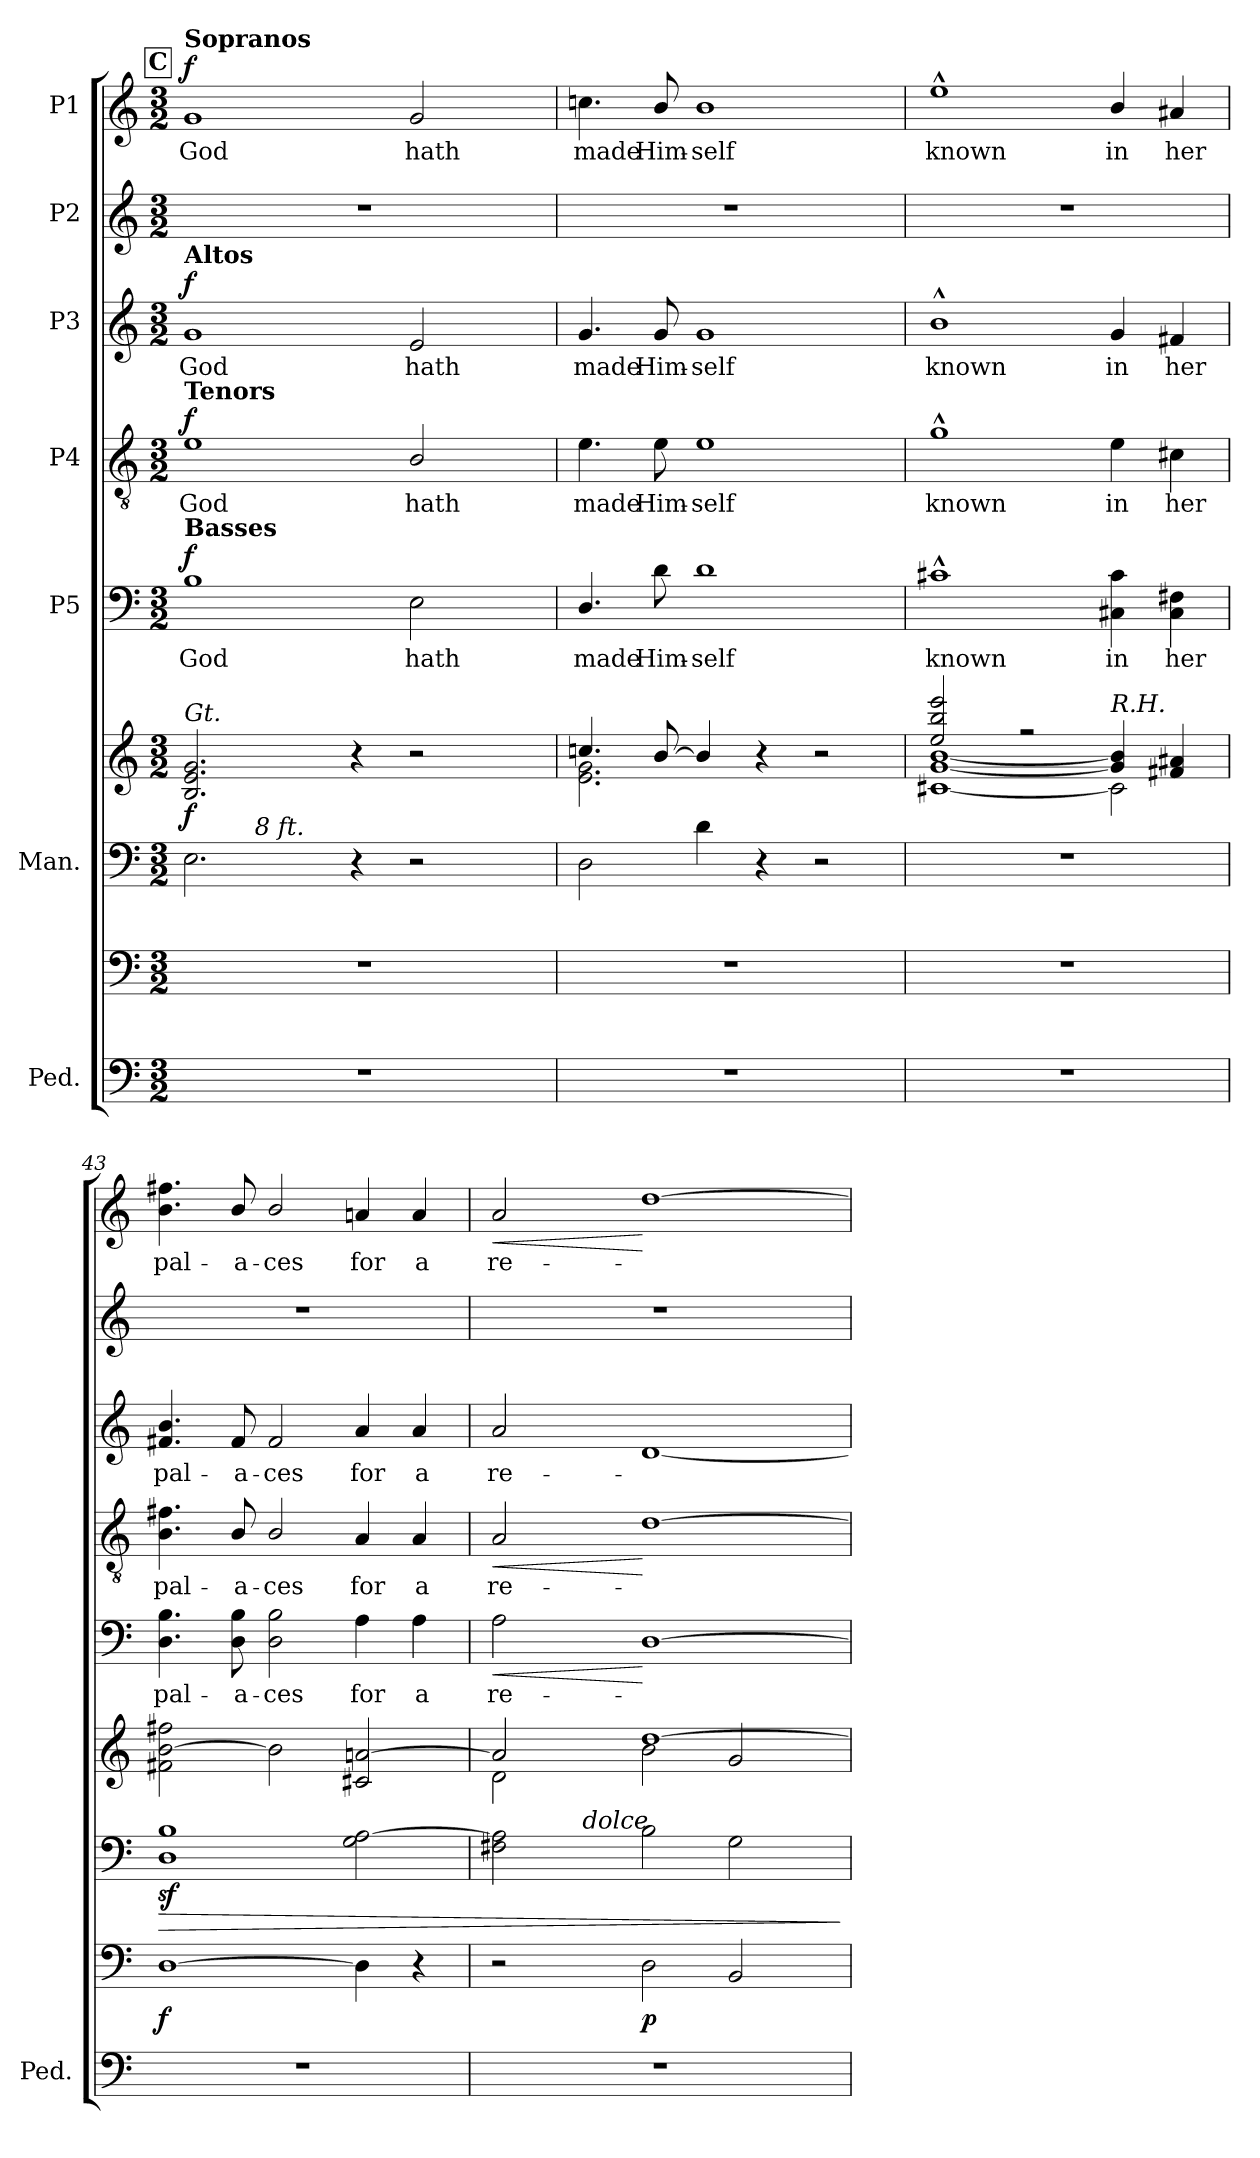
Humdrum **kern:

**kern	**kern	**dynam	**kern	**kern	**dynam	**kern	**text	**dynam	**kern	**text	**dynam	**kern	**text	**dynam	**kern	**kern	**text	**dynam
*part7	*part7	*part7	*part6	*part6	*part6	*part5	*part5	*part5	*part4	*part4	*part4	*part3	*part3	*part3	*part2	*part1	*part1	*part1
*staff9	*staff8	*staff8/9	*staff7	*staff6	*staff6/7	*staff5	*staff5	*staff5	*staff4	*staff4	*staff4	*staff3	*staff3	*staff3	*staff2	*staff1	*staff1	*staff1
*I"Ped.	*	*	*I"Man.	*	*	*I"P5	*	*	*I"P4	*	*	*I"P3	*	*	*I"P2	*I"P1	*	*
*I'Ped.	*	*	*	*	*	*	*	*	*	*	*	*	*	*	*	*	*	*
!!LO:PB:g=z
*clefF4	*clefF4	*	*clefF4	*clefG2	*	*clefF4	*	*	*clefGv2	*	*	*clefG2	*	*	*clefG2	*clefG2	*	*
*	*	*	*	*	*	*	*	*	*ITrd7c12	*	*	*	*	*	*	*	*	*
*k[]	*k[]	*	*k[]	*k[]	*	*k[]	*	*	*k[]	*	*	*k[]	*	*	*k[]	*k[]	*	*
*C:	*C:	*	*C:	*C:	*	*C:	*	*	*C:	*	*	*C:	*	*	*C:	*C:	*	*
*M3/2	*M3/2	*	*M3/2	*M3/2	*	*M3/2	*	*	*M3/2	*	*	*M3/2	*	*	*M3/2	*M3/2	*	*
!!LO:REH:place=s1:B:color=#000000:enc=box:fs=17.1407:t=C
=40	=40	=40	=40	=40	=40	=40	=40	=40	=40	=40	=40	=40	=40	=40	=40	=40	=40	=40
!LO:N:vis=1	!LO:N:vis=1	!	!	!	!	!	!	!	!	!	!	!	!	!	!	!	!	!
!	!	!	!	!	!	!	!LO:LY:b:color=#000000	!	!	!	!	!	!	!	!	!	!	!
!	!	!	!	!	!	!	!	!	!	!LO:LY:b:color=#000000	!	!	!	!	!	!	!	!
!	!	!	!	!	!	!	!	!	!	!	!	!	!LO:LY:b:color=#000000	!	!LO:N:vis=1	!	!	!
!	!	!	!	!	!	!	!	!	!	!	!	!	!	!	!	!LO:TX:a:B:t=Sopranos	!	!
!	!	!	!	!	!	!	!	!	!	!	!	!LO:TX:a:B:t=Altos	!	!	!	!	!	!
!	!	!	!	!	!	!	!	!	!LO:TX:a:B:t=Tenors	!	!	!	!	!	!	!	!	!
!	!	!	!	!	!	!LO:TX:a:B:t=Basses	!	!	!	!	!	!	!	!	!	!	!	!
!	!	!	!	!LO:TX:a:i:t=Gt.	!	!	!	!	!	!	!	!	!	!	!	!	!	!
!	!	!	!	!	!	!	!	!	!	!	!	!	!	!	!	!	!LO:LY:b:color=#000000	!
*	*	*	*^	*	*	*	*	*	*	*	*	*	*	*	*	*	*	*
1.r	1.r	.	2.Ei\	8ryy	2.Bi/ 2.ei 2.gi	f	1Bi	God	f	1Ei	God	f	1gi	God	f	1.r	1gi	God	f
.	.	.	.	16ryy	.	.	.	.	.	.	.	.	.	.	.	.	.	.	.
.	.	.	.	256.ryy	.	.	.	.	.	.	.	.	.	.	.	.	.	.	.
!	!	!	!	!LO:TX:a:i:t=8 ft.	!	!	!	!	!	!	!	!	!	!	!	!	!	!	!
.	.	.	.	1ryy	.	.	.	.	.	.	.	.	.	.	.	.	.	.	.
.	.	.	4r	.	4r	.	.	.	.	.	.	.	.	.	.	.	.	.	.
!	!	!	!	!	!	!	!	!LO:LY:b:color=#000000	!	!	!	!	!	!	!	!	!	!	!
!	!	!	!	!	!	!	!	!	!	!	!LO:LY:b:color=#000000	!	!	!	!	!	!	!	!
!	!	!	!	!	!	!	!	!	!	!	!	!	!	!LO:LY:b:color=#000000	!	!	!	!	!
!	!	!	!	!	!	!	!	!	!	!	!	!	!	!	!	!	!	!LO:LY:b:color=#000000	!
.	.	.	2r	.	2r	.	2Ei\	hath	.	2BBi/	hath	.	2ei/	hath	.	.	2gi/	hath	.
.	.	.	.	4ryy	.	.	.	.	.	.	.	.	.	.	.	.	.	.	.
.	.	.	.	32ryy	.	.	.	.	.	.	.	.	.	.	.	.	.	.	.
.	.	.	.	64ryy	.	.	.	.	.	.	.	.	.	.	.	.	.	.	.
.	.	.	.	128ryy	.	.	.	.	.	.	.	.	.	.	.	.	.	.	.
.	.	.	.	512ryy	.	.	.	.	.	.	.	.	.	.	.	.	.	.	.
=41	=41	=41	=41	=41	=41	=41	=41	=41	=41	=41	=41	=41	=41	=41	=41	=41	=41	=41	=41
!LO:N:vis=1	!LO:N:vis=1	!	!	!	!	!	!	!	!	!	!	!	!	!	!	!	!	!	!
*	*	*	*v	*v	*^	*	*	*	*	*	*	*	*	*	*	*	*	*	*
*	*	*	*^	*	*	*	*	*	*	*	*	*	*	*	*	*	*	*	*
!	!	!	!	!	!	!	!	!	!LO:LY:b:color=#000000	!	!	!	!	!	!	!	!	!	!	!
*	*	*	*v	*v	*	*	*	*	*	*	*	*	*	*	*	*	*	*	*	*
*	*	*	*^	*	*	*	*	*	*	*	*	*	*	*	*	*	*	*	*
!	!	!	!	!	!	!	!	!	!	!	!	!LO:LY:b:color=#000000	!	!	!	!	!	!	!	!
*	*	*	*v	*v	*	*	*	*	*	*	*	*	*	*	*	*	*	*	*	*
*	*	*	*^	*	*	*	*	*	*	*	*	*	*	*	*	*	*	*	*
!	!	!	!	!	!	!	!	!	!	!	!	!	!	!	!LO:LY:b:color=#000000	!	!LO:N:vis=1	!	!	!
*	*	*	*v	*v	*	*	*	*	*	*	*	*	*	*	*	*	*	*	*	*
*	*	*	*^	*	*	*	*	*	*	*	*	*	*	*	*	*	*	*	*
!	!	!	!	!	!	!	!	!	!	!	!	!	!	!	!	!	!	!	!LO:LY:b:color=#000000	!
*	*	*	*v	*v	*	*	*	*	*	*	*	*	*	*	*	*	*	*	*	*
1.r	1.r	.	2Di\	4.ccni/	2.ei\ 2.gi	.	4.Di/	made	.	4.Ei\	made	.	4.gi/	made	.	1.r	4.ccni\	made	.
!	!	!	!	!	!	!	!	!LO:LY:b:color=#000000	!	!	!	!	!	!	!	!	!	!	!
!	!	!	!	!	!	!	!	!	!	!	!LO:LY:b:color=#000000	!	!	!	!	!	!	!	!
!	!	!	!	!	!	!	!	!	!	!	!	!	!	!LO:LY:b:color=#000000	!	!	!	!	!
!	!	!	!	!	!	!	!	!	!	!	!	!	!	!	!	!	!	!LO:LY:b:color=#000000	!
.	.	.	.	[8bi/	.	.	8di\	Him-	.	8Ei\	Him-	.	8gi/	Him-	.	.	8bi/	Him-	.
!	!	!	!	!	!	!	!	!LO:LY:b:color=#000000	!	!	!	!	!	!	!	!	!	!	!
!	!	!	!	!	!	!	!	!	!	!	!LO:LY:b:color=#000000	!	!	!	!	!	!	!	!
!	!	!	!	!	!	!	!	!	!	!	!	!	!	!LO:LY:b:color=#000000	!	!	!	!	!
!	!	!	!	!	!	!	!	!	!	!	!	!	!	!	!	!	!	!LO:LY:b:color=#000000	!
.	.	.	4di\	4bi/]	.	.	1di	-self	.	1Ei	-self	.	1gi	-self	.	.	1bi	-self	.
.	.	.	4r	4r	4ryy	.	.	.	.	.	.	.	.	.	.	.	.	.	.
.	.	.	2r	2r	2ryy	.	.	.	.	.	.	.	.	.	.	.	.	.	.
=42	=42	=42	=42	=42	=42	=42	=42	=42	=42	=42	=42	=42	=42	=42	=42	=42	=42	=42	=42
!LO:N:vis=1	!LO:N:vis=1	!	!LO:N:vis=1	!	!	!	!	!	!	!	!	!	!	!	!	!	!	!	!
!	!	!	!	!	!	!	!	!LO:LY:b:color=#000000	!	!	!	!	!	!	!	!	!	!	!
!	!	!	!	!	!	!	!	!	!	!	!LO:LY:b:color=#000000	!	!	!	!	!	!	!	!
!	!	!	!	!	!	!	!	!	!	!	!	!	!	!LO:LY:b:color=#000000	!	!LO:N:vis=1	!	!	!
!	!	!	!	!	!	!	!	!	!	!	!	!	!	!	!	!	!	!LO:LY:b:color=#000000	!
1.r	1.r	.	1.r	2eei/ 2bbi 2eeei	[1c#Xi [1gi [1bi	.	1c#^^i	known	.	1G^^i	known	.	1b^^i	known	.	1.r	1ee^^i	known	.
.	.	.	.	2r	.	.	.	.	.	.	.	.	.	.	.	.	.	.	.
!	!	!	!	!	!	!	!	!LO:LY:b:color=#000000	!	!	!	!	!	!	!	!	!	!	!
!	!	!	!	!	!	!	!	!	!	!	!LO:LY:b:color=#000000	!	!	!	!	!	!	!	!
!	!	!	!	!	!	!	!	!	!	!	!	!	!	!LO:LY:b:color=#000000	!	!	!	!	!
!	!	!	!	!LO:TX:a:i:t=R.H.	!	!	!	!	!	!	!	!	!	!	!	!	!	!	!
!	!	!	!	!	!	!	!	!	!	!	!	!	!	!	!	!	!	!LO:LY:b:color=#000000	!
.	.	.	.	4gi/] 4bi]	2c#i\]	.	4C#i\ 4c#i	in	.	4Ei\	in	.	4gi/	in	.	.	4bi/	in	.
!	!	!	!	!	!	!	!	!LO:LY:b:color=#000000	!	!	!	!	!	!	!	!	!	!	!
!	!	!	!	!	!	!	!	!	!	!	!LO:LY:b:color=#000000	!	!	!	!	!	!	!	!
!	!	!	!	!	!	!	!	!	!	!	!	!	!	!LO:LY:b:color=#000000	!	!	!	!	!
!	!	!	!	!	!	!	!	!	!	!	!	!	!	!	!	!	!	!LO:LY:b:color=#000000	!
.	.	.	.	4f#i/ 4a#Xi	.	.	4C#i\ 4F#i	her	.	4C#i\	her	.	4f#i/	her	.	.	4a#Xi/	her	.
*	*	*	*	*v	*v	*	*	*	*	*	*	*	*	*	*	*	*	*	*
=43	=43	=43	=43	=43	=43	=43	=43	=43	=43	=43	=43	=43	=43	=43	=43	=43	=43	=43
!LO:N:vis=1	!	!	!	!	!LO:HP:b=2	!	!	!	!	!	!	!	!	!	!	!	!	!
!	!	!	!	!	!	!	!LO:LY:b:color=#000000	!	!	!	!	!	!	!	!	!	!	!
!	!	!	!	!	!	!	!	!	!	!LO:LY:b:color=#000000	!	!	!	!	!	!	!	!
!	!	!	!	!	!	!	!	!	!	!	!	!	!LO:LY:b:color=#000000	!	!LO:N:vis=1	!	!	!
!	!	!	!	!	!	!	!	!	!	!	!	!	!	!	!	!	!LO:LY:b:color=#000000	!
1.r	[1Di	f	1Diz 1Biz	2f#i\ [2bi 2ff#i	>	4.Di\ 4.Bi	pal-	.	4.BBi\ 4.F#i	pal-	.	4.f#i/ 4.bi	pal-	.	1.r	4.bi\ 4.ff#i	pal-	.
!	!	!	!	!	!	!	!LO:LY:b:color=#000000	!	!	!	!	!	!	!	!	!	!	!
!	!	!	!	!	!	!	!	!	!	!LO:LY:b:color=#000000	!	!	!	!	!	!	!	!
!	!	!	!	!	!	!	!	!	!	!	!	!	!LO:LY:b:color=#000000	!	!	!	!	!
!	!	!	!	!	!	!	!	!	!	!	!	!	!	!	!	!	!LO:LY:b:color=#000000	!
.	.	.	.	.	.	8Di\ 8Bi	-a-	.	8BBi/	-a-	.	8f#i/	-a-	.	.	8bi/	-a-	.
!	!	!	!	!	!	!	!LO:LY:b:color=#000000	!	!	!	!	!	!	!	!	!	!	!
!	!	!	!	!	!	!	!	!	!	!LO:LY:b:color=#000000	!	!	!	!	!	!	!	!
!	!	!	!	!	!	!	!	!	!	!	!	!	!LO:LY:b:color=#000000	!	!	!	!	!
!	!	!	!	!	!	!	!	!	!	!	!	!	!	!	!	!	!LO:LY:b:color=#000000	!
.	.	.	.	2bi\]	.	2Di\ 2Bi	-ces	.	2BBi/	-ces	.	2f#i/	-ces	.	.	2bi/	-ces	.
!	!	!	!	!	!	!	!LO:LY:b:color=#000000	!	!	!	!	!	!	!	!	!	!	!
!	!	!	!	!	!	!	!	!	!	!LO:LY:b:color=#000000	!	!	!	!	!	!	!	!
!	!	!	!	!	!	!	!	!	!	!	!	!	!LO:LY:b:color=#000000	!	!	!	!	!
!	!	!	!	!	!	!	!	!	!	!	!	!	!	!	!	!	!LO:LY:b:color=#000000	!
.	4Di\]	.	2Gi\ [2Ai	2c#i/ [2ani	.	4Ai\	for	.	4AAi/	for	.	4ai/	for	.	.	4ani/	for	.
!	!	!	!	!	!	!	!LO:LY:b:color=#000000	!	!	!	!	!	!	!	!	!	!	!
!	!	!	!	!	!	!	!	!	!	!LO:LY:b:color=#000000	!	!	!	!	!	!	!	!
!	!	!	!	!	!	!	!	!	!	!	!	!	!LO:LY:b:color=#000000	!	!	!	!	!
!	!	!	!	!	!	!	!	!	!	!	!	!	!	!	!	!	!LO:LY:b:color=#000000	!
.	4r	.	.	.	.	4Ai\	a	.	4AAi/	a	.	4ai/	a	.	.	4ai/	a	.
=44	=44	=44	=44	=44	=44	=44	=44	=44	=44	=44	=44	=44	=44	=44	=44	=44	=44	=44
!LO:N:vis=1	!	!	!	!	!	!	!	!	!	!	!	!	!	!	!	!	!	!
*	*	*	*	*^	*	*	*	*	*	*	*	*	*	*	*	*	*	*
!	!	!	!	!	!	!	!	!LO:LY:b:color=#000000	!LO:HP:b	!	!	!	!	!	!	!	!	!	!
!	!	!	!	!	!	!	!	!	!	!	!LO:LY:b:color=#000000	!LO:HP:b	!	!	!	!	!	!	!
!	!	!	!	!	!	!	!	!	!	!	!	!	!	!LO:LY:b:color=#000000	!	!LO:N:vis=1	!	!	!
!	!	!	!	!	!	!	!	!	!	!	!	!	!	!	!	!	!	!LO:LY:b:color=#000000	!LO:HP:b
*	*	*	*^	*	*	*	*	*	*	*	*	*	*	*	*	*	*	*	*
1.r	2r	.	2F#i\ 2Ai]	8ryy	2ai/]	2di\	.	2Ai\	re-	<	2AAi/	re-	<	2ai/	re-	.	1.r	2ai/	re-	<
.	.	.	.	16ryy	.	.	.	.	.	.	.	.	.	.	.	.	.	.	.	.
.	.	.	.	32ryy	.	.	.	.	.	.	.	.	.	.	.	.	.	.	.	.
.	.	.	.	64ryy	.	.	.	.	.	.	.	.	.	.	.	.	.	.	.	.
.	.	.	.	1024ryy	.	.	.	.	.	.	.	.	.	.	.	.	.	.	.	.
!	!	!	!	!LO:TX:a:i:t=dolce	!	!	!	!	!	!	!	!	!	!	!	!	!	!	!	!
.	.	.	.	1ryy	.	.	.	.	.	.	.	.	.	.	.	.	.	.	.	.
.	2Di\	p	2Bi\	.	[1ddi	2bi\	.	[1Di	.	[	[1Di	.	[	[1di	.	.	.	[1ddi	.	[
.	2BBi/	.	2Gi\	.	.	2gi/	.	.	.	.	.	.	.	.	.	.	.	.	.	.
.	.	.	.	4ryy	.	.	.	.	.	.	.	.	.	.	.	.	.	.	.	.
.	.	.	.	128...ryy	.	.	.	.	.	.	.	.	.	.	.	.	.	.	.	.
*	*	*	*	*	*v	*v	*	*	*	*	*	*	*	*	*	*	*	*	*	*
.	.	.	.	.	.	]	.	.	.	.	.	.	.	.	.	.	.	.	.
*	*	*	*v	*v	*	*	*	*	*	*	*	*	*	*	*	*	*	*	*
=	=	=	=	=	=	=	=	=	=	=	=	=	=	=	=	=	=	=
*-	*-	*-	*-	*-	*-	*-	*-	*-	*-	*-	*-	*-	*-	*-	*-	*-	*-	*-
